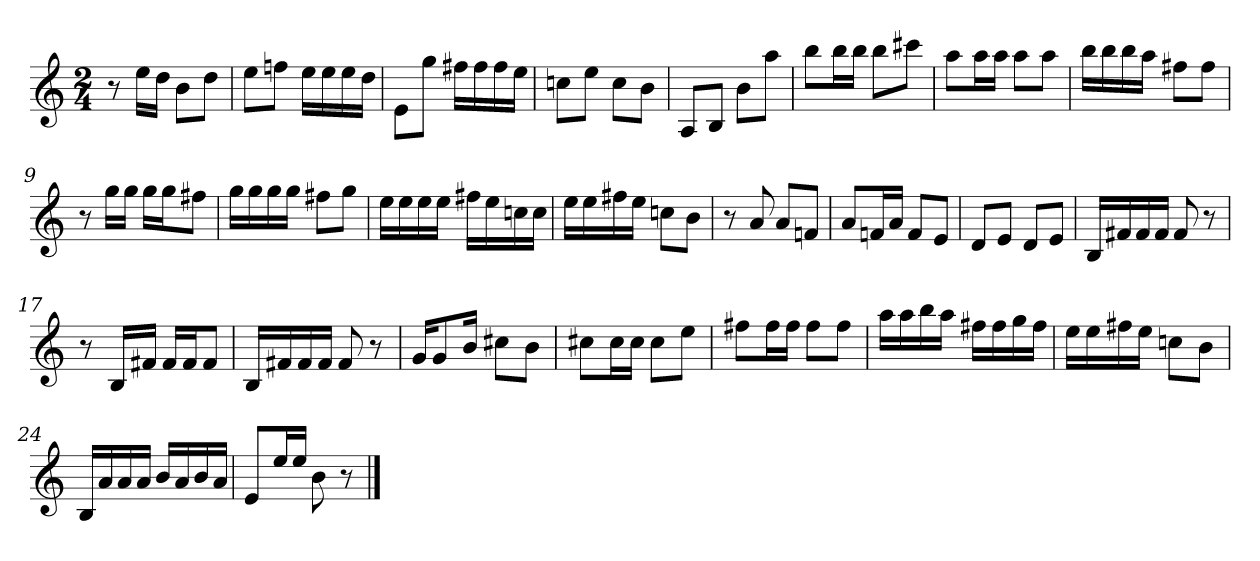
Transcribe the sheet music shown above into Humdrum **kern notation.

**kern
*part1
*staff1
*clefG2
*M2/4
=1
8r
16eeLL
16ddJJ
8bL
8ddJ
=2
8eeL
8ffnJ
16eeLL
16ee
16ee
16ddJJ
=3
8eL
8ggJ
16ff#XLL
16ff#
16ff#
16eeJJ
=4
8ccnL
8eeJ
8ccL
8bJ
=5
8AL
8BJ
8bL
8aaJ
=6
8bbL
16bbL
16bbJJ
8bbL
8ccc#XJ
=7
8aaL
16aaL
16aaJJ
8aaL
8aaJ
=8
16bbLL
16bb
16bb
16aaJJ
8ff#XL
8ff#J
=9
8r
16ggLL
16ggJJ
16ggLL
16ggJ
8ff#XJ
=10
16ggLL
16gg
16gg
16ggJJ
8ff#XL
8ggJ
=11
16eeLL
16ee
16ee
16eeJJ
16ff#XLL
16ee
16ccn
16ccJJ
=12
16eeLL
16ee
16ff#X
16eeJJ
8ccnL
8bJ
=13
8r
8a
8aL
8fnJ
=14
8aL
16fnL
16aJJ
8fL
8eJ
=15
8dL
8eJ
8dL
8eJ
=16
16BLL
16f#X
16f#
16f#JJ
8f#
8r
=17
8r
16BLL
16f#XJJ
16f#LL
16f#J
8f#J
=18
16BLL
16f#X
16f#
16f#JJ
8f#
8r
=19
16gKL
8g
16bJk
8cc#XL
8bJ
=20
8cc#XL
16cc#L
16cc#JJ
8cc#L
8eeJ
=21
8ff#XL
16ff#L
16ff#JJ
8ff#L
8ff#J
=22
16aaLL
16aa
16bb
16aaJJ
16ff#XLL
16ff#
16gg
16ff#JJ
=23
16eeLL
16ee
16ff#X
16eeJJ
8ccnL
8bJ
=24
16BLL
16a
16a
16aJJ
16bLL
16a
16b
16aJJ
=25
8eL
16eeL
16eeJJ
8b
8r
==
*-
